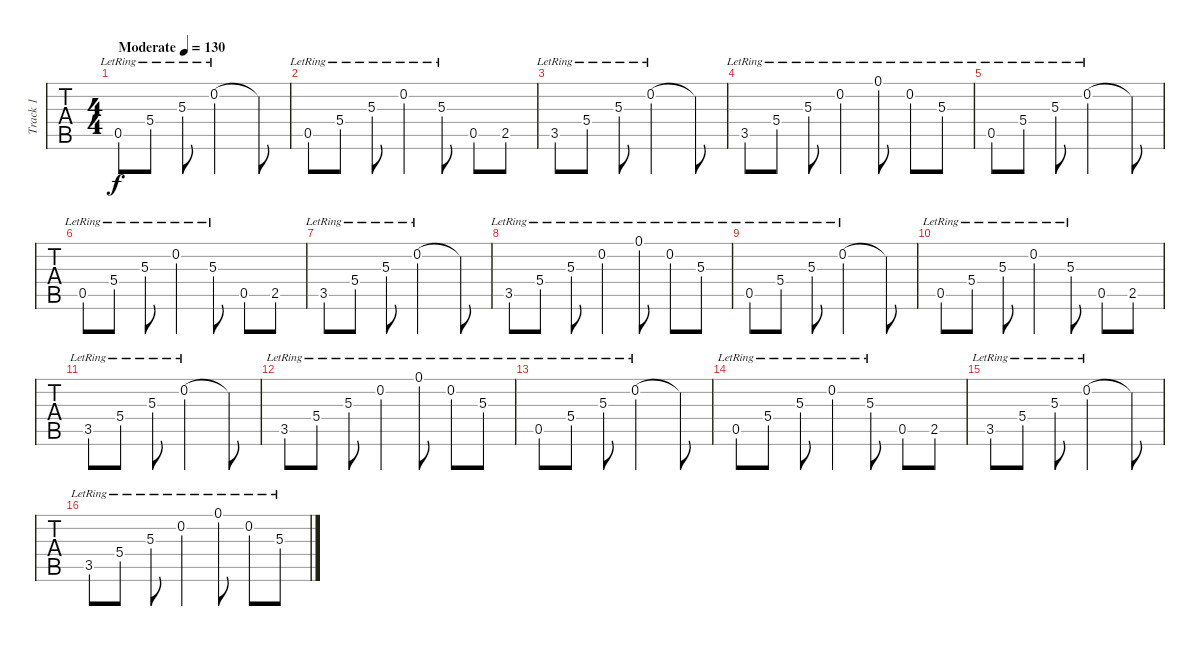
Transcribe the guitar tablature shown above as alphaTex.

\track ("Track 1" "Track 1") {instrument acousticguitarsteel}
\staff {tabs}
\tuning (Eb4 Bb3 Gb3 Db3 Ab2 Eb2) {hide}
\ts (4 4)
\tempo (130 "Moderate")
\clef g2
\ks c
0.5{lr}.8{dy f instrument acousticguitarsteel} 5.4{lr}.8 5.3{lr}.8 0.2{lr}.2 0.2{t}.8 |
0.5{lr}.8 5.4{lr}.8 5.3{lr}.8 0.2{lr}.4 5.3{lr}.8 0.5.8 2.5.8 |
3.5{lr}.8 5.4{lr}.8 5.3{lr}.8 0.2{lr}.2 0.2{t}.8 |
3.5{lr}.8 5.4{lr}.8 5.3{lr}.8 0.2{lr}.4 0.1{lr}.8 0.2{lr}.8 5.3{lr}.8 |
0.5{lr}.8 5.4{lr}.8 5.3{lr}.8 0.2{lr}.2 0.2{t}.8 |
0.5{lr}.8 5.4{lr}.8 5.3{lr}.8 0.2{lr}.4 5.3{lr}.8 0.5.8 2.5.8 |
3.5{lr}.8 5.4{lr}.8 5.3{lr}.8 0.2{lr}.2 0.2{t}.8 |
3.5{lr}.8 5.4{lr}.8 5.3{lr}.8 0.2{lr}.4 0.1{lr}.8 0.2{lr}.8 5.3{lr}.8 |
0.5{lr}.8 5.4{lr}.8 5.3{lr}.8 0.2{lr}.2 0.2{t}.8 |
0.5{lr}.8 5.4{lr}.8 5.3{lr}.8 0.2{lr}.4 5.3{lr}.8 0.5.8 2.5.8 |
3.5{lr}.8 5.4{lr}.8 5.3{lr}.8 0.2{lr}.2 0.2{t}.8 |
3.5{lr}.8 5.4{lr}.8 5.3{lr}.8 0.2{lr}.4 0.1{lr}.8 0.2{lr}.8 5.3{lr}.8 |
0.5{lr}.8 5.4{lr}.8 5.3{lr}.8 0.2{lr}.2 0.2{t}.8 |
0.5{lr}.8 5.4{lr}.8 5.3{lr}.8 0.2{lr}.4 5.3{lr}.8 0.5.8 2.5.8 |
3.5{lr}.8 5.4{lr}.8 5.3{lr}.8 0.2{lr}.2 0.2{t}.8 |
3.5{lr}.8 5.4{lr}.8 5.3{lr}.8 0.2{lr}.4 0.1{lr}.8 0.2{lr}.8 5.3{lr}.8
